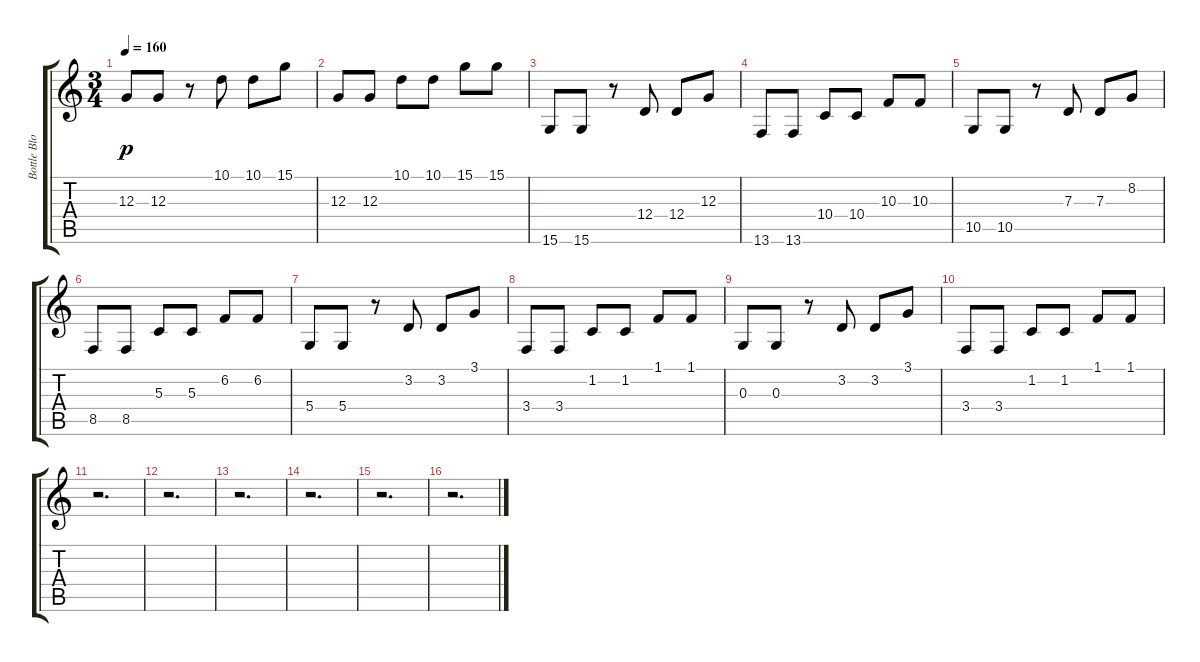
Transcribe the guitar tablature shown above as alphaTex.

\track ("Bottle Blow BG" "Bottle Blo") {instrument blownbottle}
\staff {score tabs}
\tuning (E4 B3 G3 D3 A2 E2) {hide}
\ts (3 4)
\tempo 160
\clef g2
\ks c
12.3.8{dy p} 12.3.8 r.8 10.1.8 10.1.8 15.1.8 |
12.3.8 12.3.8 10.1.8 10.1.8 15.1.8 15.1.8 |
15.6.8 15.6.8 r.8 12.4.8 12.4.8 12.3.8 |
13.6.8 13.6.8 10.4.8 10.4.8 10.3.8 10.3.8 |
10.5.8 10.5.8 r.8 7.3.8 7.3.8 8.2.8 |
8.5.8 8.5.8 5.3.8 5.3.8 6.2.8 6.2.8 |
5.4.8 5.4.8 r.8 3.2.8 3.2.8 3.1.8 |
3.4.8 3.4.8 1.2.8 1.2.8 1.1.8 1.1.8 |
0.3.8 0.3.8 r.8 3.2.8 3.2.8 3.1.8 |
3.4.8 3.4.8 1.2.8 1.2.8 1.1.8 1.1.8 |
r.2{d} |
r.2{d} |
r.2{d} |
r.2{d} |
r.2{d} |
r.2{d}
